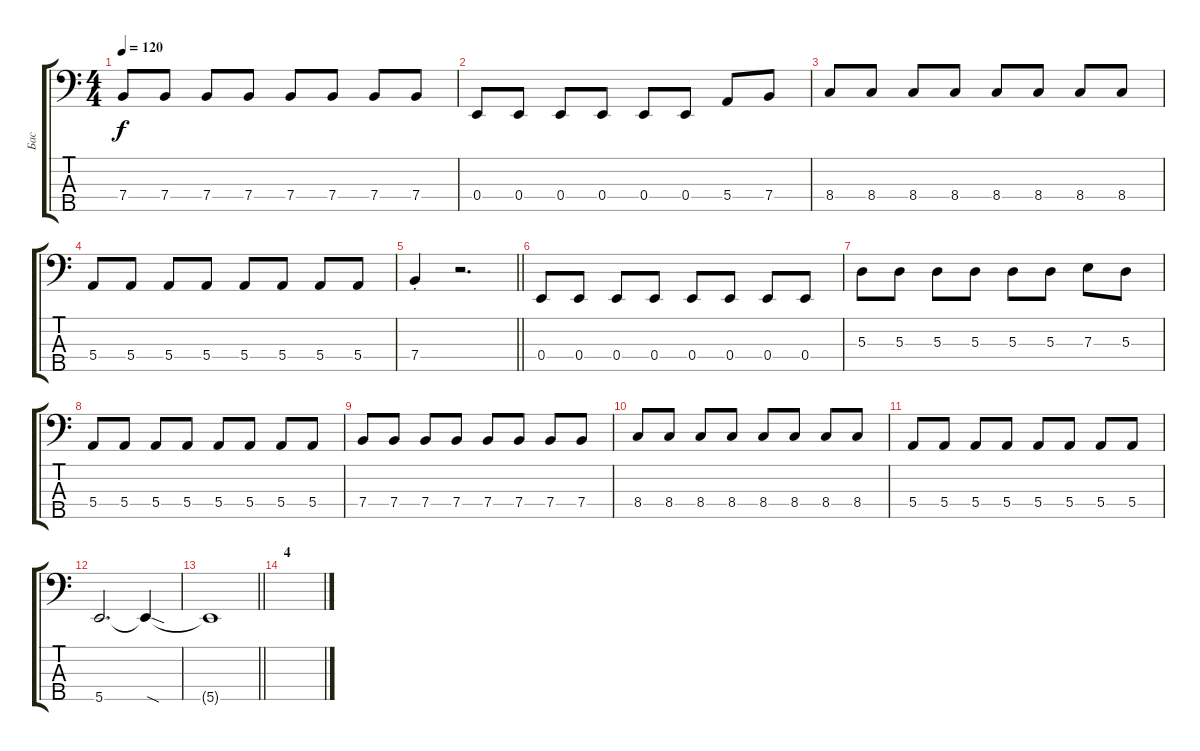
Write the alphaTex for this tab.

\track ("Бас" "Бас") {instrument electricbassfinger}
\staff {score tabs}
\tuning (G2 D2 A1 E1 B0) {hide}
\ts (4 4)
\tempo 120
\clef f4
\ks c
7.4.8{dy f} 7.4.8 7.4.8 7.4.8 7.4.8 7.4.8 7.4.8 7.4.8 |
0.4.8 0.4.8 0.4.8 0.4.8 0.4.8 0.4.8 5.4.8 7.4.8 |
8.4.8 8.4.8 8.4.8 8.4.8 8.4.8 8.4.8 8.4.8 8.4.8 |
5.4.8 5.4.8 5.4.8 5.4.8 5.4.8 5.4.8 5.4.8 5.4.8 |
\barLineRight lightlight
7.4{st}.4 r.2{d} |
0.4.8 0.4.8 0.4.8 0.4.8 0.4.8 0.4.8 0.4.8 0.4.8 |
5.3.8 5.3.8 5.3.8 5.3.8 5.3.8 5.3.8 7.3.8 5.3.8 |
5.4.8 5.4.8 5.4.8 5.4.8 5.4.8 5.4.8 5.4.8 5.4.8 |
7.4.8 7.4.8 7.4.8 7.4.8 7.4.8 7.4.8 7.4.8 7.4.8 |
8.4.8 8.4.8 8.4.8 8.4.8 8.4.8 8.4.8 8.4.8 8.4.8 |
5.4.8 5.4.8 5.4.8 5.4.8 5.4.8 5.4.8 5.4.8 5.4.8 |
5.5.2{d} 5.5{sod t}.4 |
\barLineRight lightlight
5.5{t}.1 |
\section ("" "4")
